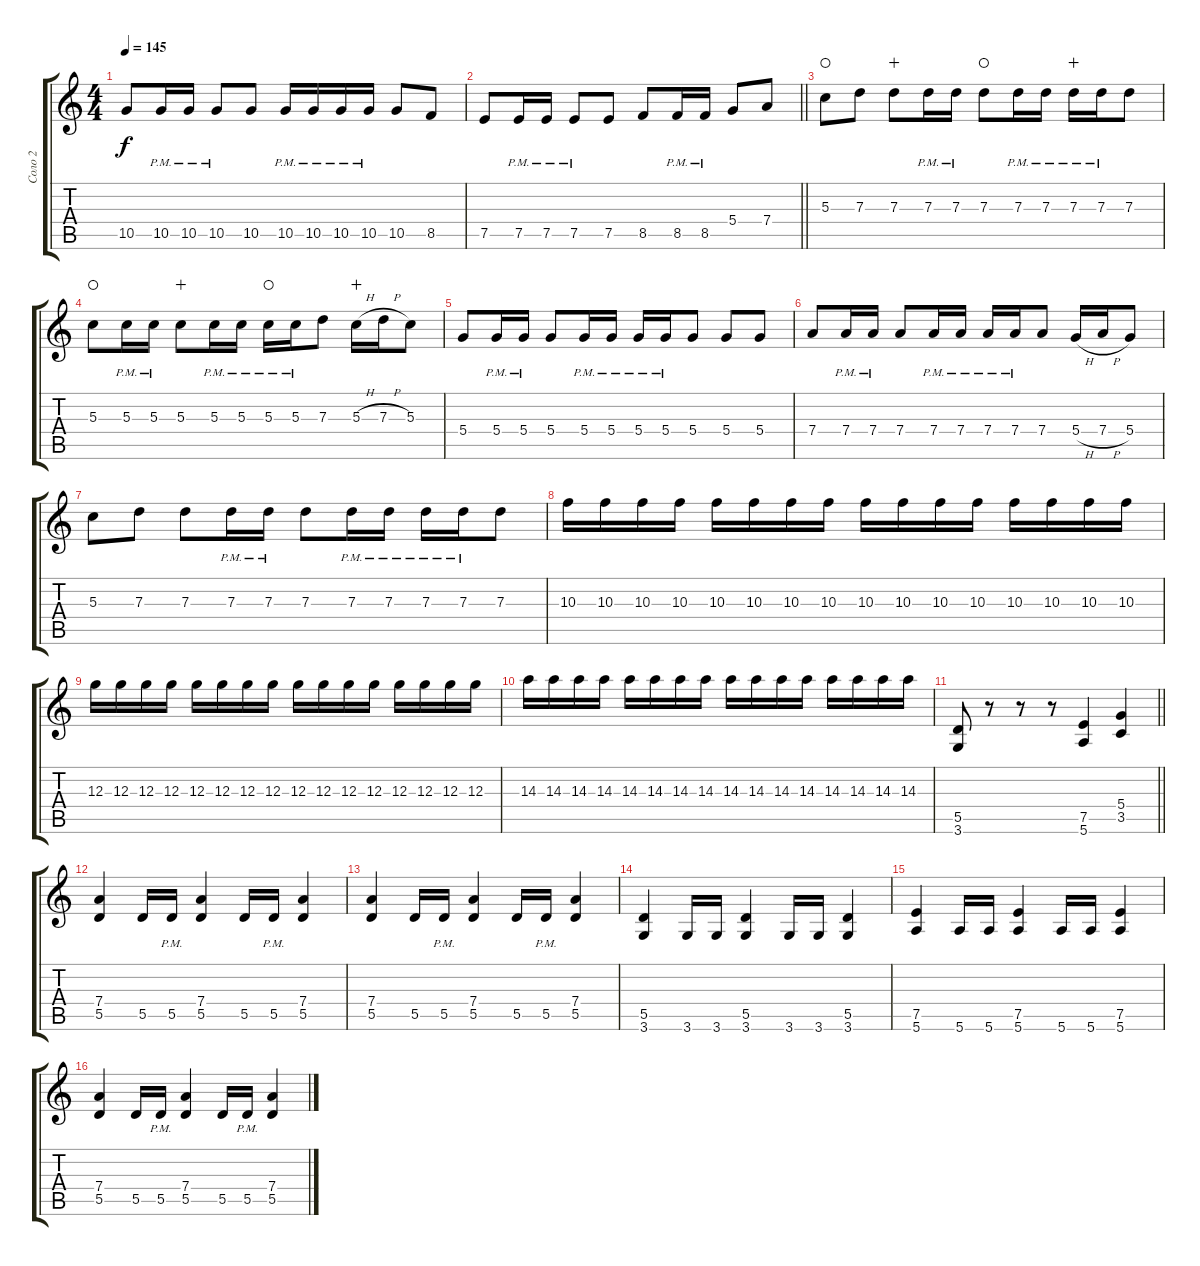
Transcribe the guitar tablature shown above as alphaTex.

\track ("Соло 2" "Соло 2") {instrument overdrivenguitar}
\staff {score tabs}
\tuning (E4 B3 G3 D3 A2 E2) {hide}
\ts (4 4)
\tempo 145
\clef g2
\ks c
10.5.8{dy f} 10.5{pm}.16 10.5{pm}.16 10.5{pm}.8 10.5.8 10.5{pm}.16 10.5{pm}.16 10.5{pm}.16 10.5{pm}.16 10.5.8 8.5.8 |
\barLineRight lightlight
7.5.8 7.5{pm}.16 7.5{pm}.16 7.5{pm}.8 7.5.8 8.5.8 8.5{pm}.16 8.5{pm}.16 5.4.8 7.4.8 |
5.3.8{waho} 7.3.8 7.3.8{wahc} 7.3{pm}.16 7.3{pm}.16 7.3.8{waho} 7.3{pm}.16 7.3{pm}.16 7.3{pm}.16{wahc} 7.3{pm}.16 7.3.8 |
5.3.8{waho} 5.3{pm}.16 5.3{pm}.16 5.3.8{wahc} 5.3{pm}.16 5.3{pm}.16 5.3{pm}.16{waho} 5.3{pm}.16 7.3.8 5.3{h}.16{wahc} 7.3{h}.16 5.3.8 |
5.4.8 5.4{pm}.16 5.4{pm}.16 5.4.8 5.4{pm}.16 5.4{pm}.16 5.4{pm}.16 5.4{pm}.16 5.4.8 5.4.8 5.4.8 |
7.4.8 7.4{pm}.16 7.4{pm}.16 7.4.8 7.4{pm}.16 7.4{pm}.16 7.4{pm}.16 7.4{pm}.16 7.4.8 5.4{h}.16 7.4{h}.16 5.4.8 |
5.3.8 7.3.8 7.3.8 7.3{pm}.16 7.3{pm}.16 7.3.8 7.3{pm}.16 7.3{pm}.16 7.3{pm}.16 7.3{pm}.16 7.3.8 |
10.3.16 10.3.16 10.3.16 10.3.16 10.3.16 10.3.16 10.3.16 10.3.16 10.3.16 10.3.16 10.3.16 10.3.16 10.3.16 10.3.16 10.3.16 10.3.16 |
12.3.16 12.3.16 12.3.16 12.3.16 12.3.16 12.3.16 12.3.16 12.3.16 12.3.16 12.3.16 12.3.16 12.3.16 12.3.16 12.3.16 12.3.16 12.3.16 |
14.3.16 14.3.16 14.3.16 14.3.16 14.3.16 14.3.16 14.3.16 14.3.16 14.3.16 14.3.16 14.3.16 14.3.16 14.3.16 14.3.16 14.3.16 14.3.16 |
\barLineRight lightlight
(5.5 3.6).8 r.8 r.8 r.8 (7.5 5.6).4 (5.4 3.5).4 |
(7.4 5.5).4 5.5.16 5.5{pm}.16 (7.4 5.5).4 5.5.16 5.5{pm}.16 (7.4 5.5).4 |
(7.4 5.5).4 5.5.16 5.5{pm}.16 (7.4 5.5).4 5.5.16 5.5{pm}.16 (7.4 5.5).4 |
(5.5 3.6).4 3.6.16 3.6.16 (5.5 3.6).4 3.6.16 3.6.16 (5.5 3.6).4 |
(7.5 5.6).4 5.6.16 5.6.16 (7.5 5.6).4 5.6.16 5.6.16 (7.5 5.6).4 |
(7.4 5.5).4 5.5.16 5.5{pm}.16 (7.4 5.5).4 5.5.16 5.5{pm}.16 (7.4 5.5).4
